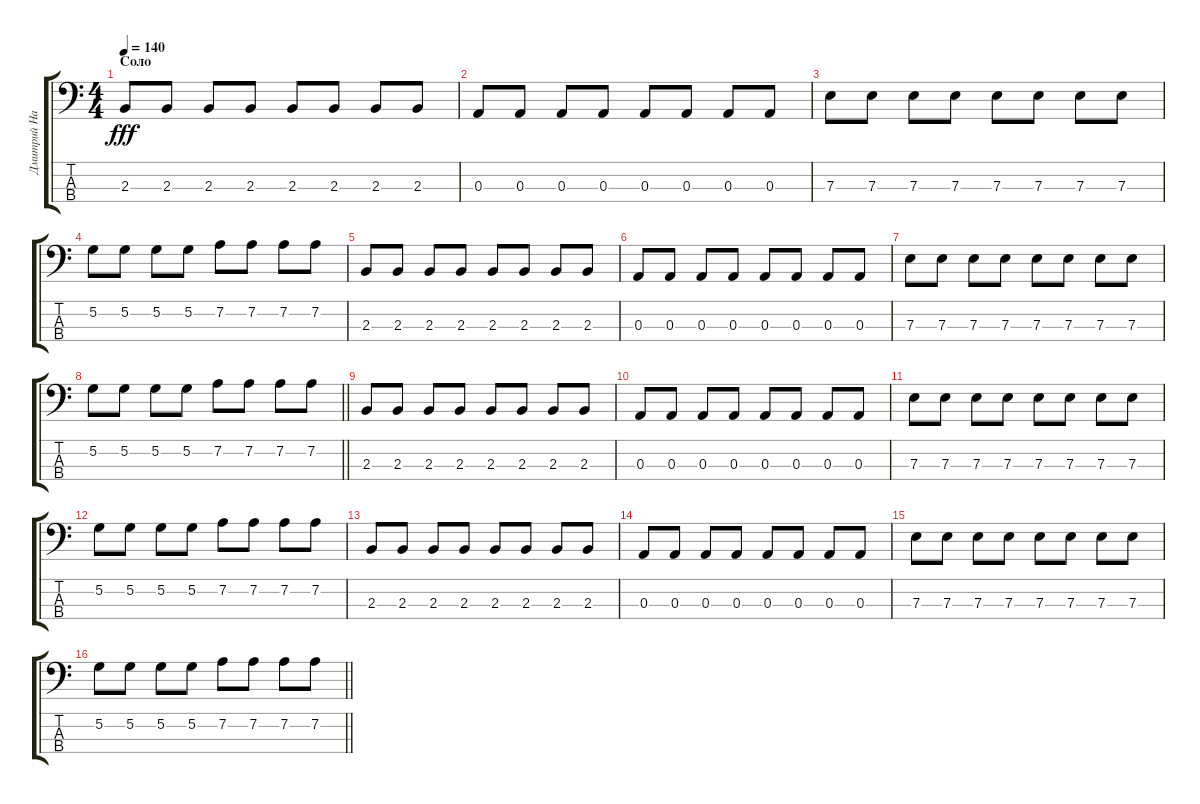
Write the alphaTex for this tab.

\track ("Дмитрий Наскидашвили" "Дмитрий На") {instrument electricbassfinger}
\staff {score tabs}
\tuning (G2 D2 A1 E1) {hide}
\ts (4 4)
\section ("" "Соло")
\tempo 140
\clef f4
\ks c
2.3.8{dy fff} 2.3.8 2.3.8 2.3.8 2.3.8 2.3.8 2.3.8 2.3.8 |
0.3.8 0.3.8 0.3.8 0.3.8 0.3.8 0.3.8 0.3.8 0.3.8 |
7.3.8 7.3.8 7.3.8 7.3.8 7.3.8 7.3.8 7.3.8 7.3.8 |
5.2.8 5.2.8 5.2.8 5.2.8 7.2.8 7.2.8 7.2.8 7.2.8 |
2.3.8 2.3.8 2.3.8 2.3.8 2.3.8 2.3.8 2.3.8 2.3.8 |
0.3.8 0.3.8 0.3.8 0.3.8 0.3.8 0.3.8 0.3.8 0.3.8 |
7.3.8 7.3.8 7.3.8 7.3.8 7.3.8 7.3.8 7.3.8 7.3.8 |
\barLineRight lightlight
5.2.8 5.2.8 5.2.8 5.2.8 7.2.8 7.2.8 7.2.8 7.2.8 |
2.3.8 2.3.8 2.3.8 2.3.8 2.3.8 2.3.8 2.3.8 2.3.8 |
0.3.8 0.3.8 0.3.8 0.3.8 0.3.8 0.3.8 0.3.8 0.3.8 |
7.3.8 7.3.8 7.3.8 7.3.8 7.3.8 7.3.8 7.3.8 7.3.8 |
5.2.8 5.2.8 5.2.8 5.2.8 7.2.8 7.2.8 7.2.8 7.2.8 |
2.3.8 2.3.8 2.3.8 2.3.8 2.3.8 2.3.8 2.3.8 2.3.8 |
0.3.8 0.3.8 0.3.8 0.3.8 0.3.8 0.3.8 0.3.8 0.3.8 |
7.3.8 7.3.8 7.3.8 7.3.8 7.3.8 7.3.8 7.3.8 7.3.8 |
\barLineRight lightlight
5.2.8 5.2.8 5.2.8 5.2.8 7.2.8 7.2.8 7.2.8 7.2.8
